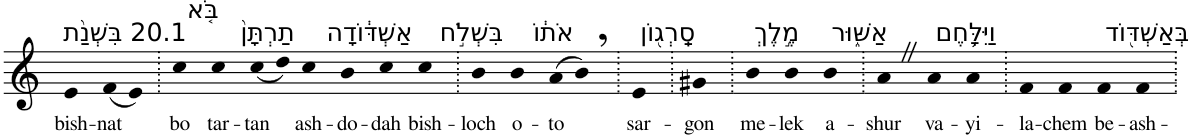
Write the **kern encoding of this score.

**kern	**text
*part1	*part1
*staff1	*staff1
*I"Piano	*
*I'Pno	*
*clefG2	*
*k[]	*
=1	=1
!LO:TX:a:t=20.1 בִּשְׁנַ֨ת	!
!	!LO:LY:b
4e	bish-
!	!LO:LY:b
(8f	-nat
8e)	.
=2.	=2.
!LO:TX:a:t=בֹּ֤א	!
!	!LO:LY:b
4cc	bo
!LO:TX:a:t=תַרְתָּן֙	!
!	!LO:LY:b
4cc	tar-
!	!LO:LY:b
(<8cc	-tan
8dd)	.
!LO:TX:a:t=אַשְׁדּ֔וֹדָה	!
!	!LO:LY:b
4cc	ash-
!	!LO:LY:b
4b	-do-
!	!LO:LY:b
4cc	-dah
!LO:TX:a:t=בִּשְׁלֹ֣ח	!
!	!LO:LY:b
4cc	bish-
=3.	=3.
!	!LO:LY:b
4b	-loch
!LO:TX:a:t=אֹת֔וֹ	!
!	!LO:LY:b
4b	o-
!	!LO:LY:b
(8a	-to
8b,)	.
=4.	=4.
!LO:TX:a:t=סַֽרְג֖וֹן	!
!	!LO:LY:b
4e	sar-
=5.	=5.
!	!LO:LY:b
4g#X	-gon
=6.	=6.
!LO:TX:a:t=מֶ֣לֶךְ	!
!	!LO:LY:b
4b	me-
!	!LO:LY:b
4b	-lek
!LO:TX:a:t=אַשּׁ֑וּר	!
!	!LO:LY:b
4b	a-
=7.	=7.
!	!LO:LY:b
4aZ	-shur
!LO:TX:a:t=וַיִּלָּ֥חֶם	!
!	!LO:LY:b
4a	va-
!	!LO:LY:b
4a	-yi-
=8.	=8.
!	!LO:LY:b
4f	-la-
!	!LO:LY:b
4f	-chem
!LO:TX:a:t=בְּאַשְׁדּ֖וֹד	!
!	!LO:LY:b
4f	be-
!	!LO:LY:b
4f	-ash-
=.	=.
*-	*-
